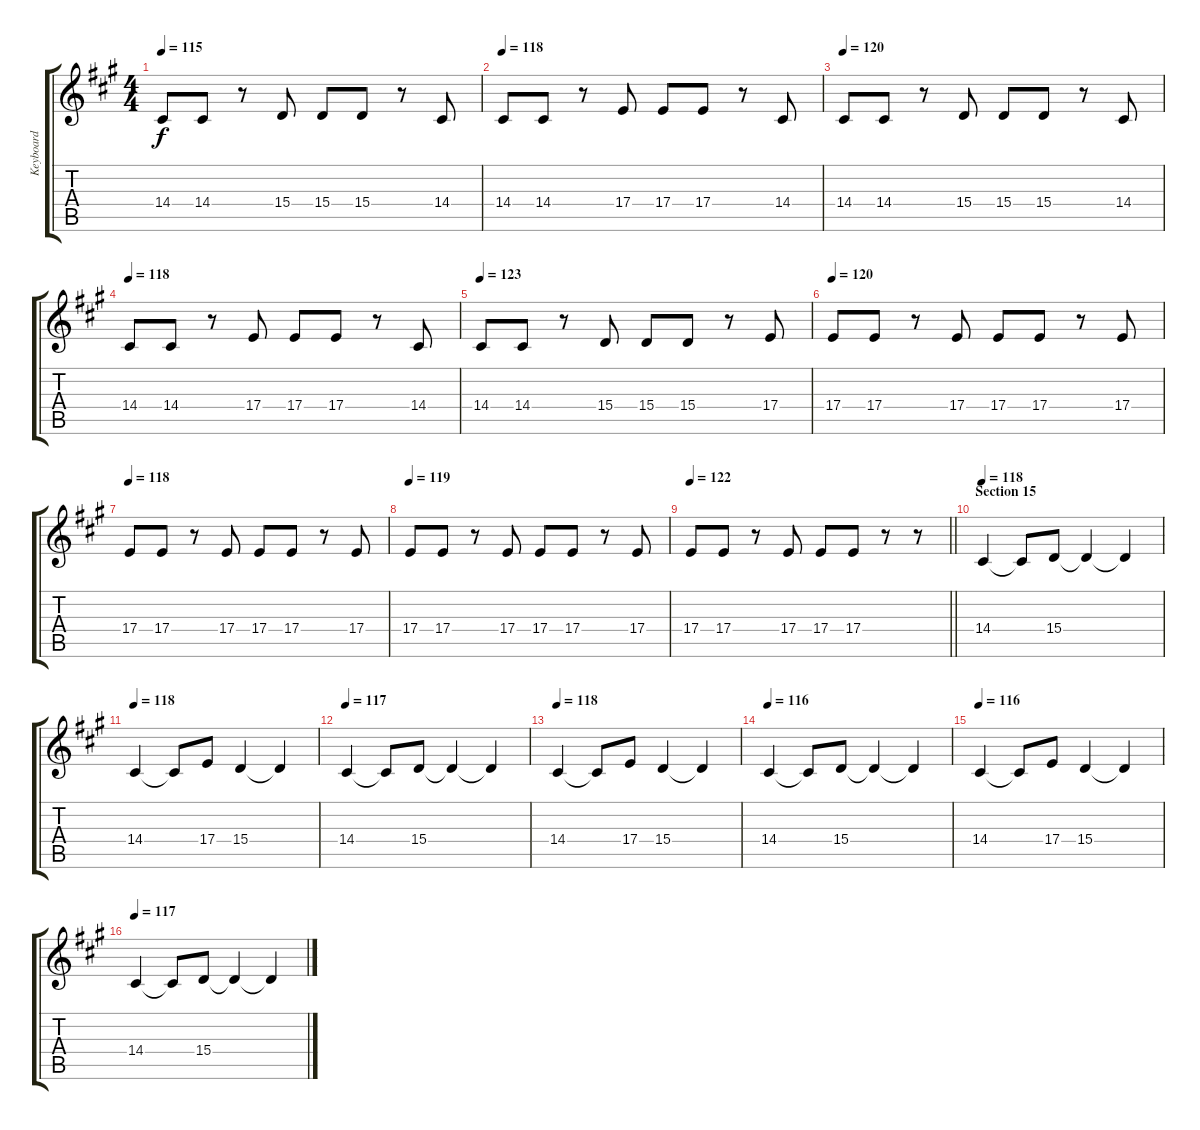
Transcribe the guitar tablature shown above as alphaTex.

\track ("Keyboard" "Keyboard") {instrument pad2warm}
\staff {score tabs}
\tuning (B3 Ab3 E3 B2 Gb2 B1) {hide}
\ts (4 4)
\tempo 115
\clef g2
\ks f#minor
14.4.8{dy f} 14.4.8 r.8 15.4.8 15.4.8 15.4.8 r.8 14.4.8 |
\tempo 118
14.4.8 14.4.8 r.8 17.4.8 17.4.8 17.4.8 r.8 14.4.8 |
\tempo 120
14.4.8 14.4.8 r.8 15.4.8 15.4.8 15.4.8 r.8 14.4.8 |
\tempo 118
14.4.8 14.4.8 r.8 17.4.8 17.4.8 17.4.8 r.8 14.4.8 |
\tempo 123
14.4.8 14.4.8 r.8 15.4.8 15.4.8 15.4.8 r.8 17.4.8 |
\tempo 120
17.4.8 17.4.8 r.8 17.4.8 17.4.8 17.4.8 r.8 17.4.8 |
\tempo 118
17.4.8 17.4.8 r.8 17.4.8 17.4.8 17.4.8 r.8 17.4.8 |
\tempo 119
17.4.8 17.4.8 r.8 17.4.8 17.4.8 17.4.8 r.8 17.4.8 |
\tempo 122
\barLineRight lightlight
17.4.8 17.4.8 r.8 17.4.8 17.4.8 17.4.8 r.8 r.8 |
\section ("" "Section 15")
\tempo 118
14.4.4{volume 16 instrument lead3calliope} 14.4{t}.8 15.4.8 15.4{t}.4 15.4{t}.4 |
\tempo 118
14.4.4 14.4{t}.8 17.4.8 15.4.4 15.4{t}.4 |
\tempo 117
14.4.4 14.4{t}.8 15.4.8 15.4{t}.4 15.4{t}.4 |
\tempo 118
14.4.4 14.4{t}.8 17.4.8 15.4.4 15.4{t}.4 |
\tempo 116
14.4.4 14.4{t}.8 15.4.8 15.4{t}.4 15.4{t}.4 |
\tempo 116
14.4.4 14.4{t}.8 17.4.8 15.4.4 15.4{t}.4 |
\tempo 117
14.4.4 14.4{t}.8 15.4.8 15.4{t}.4 15.4{t}.4
